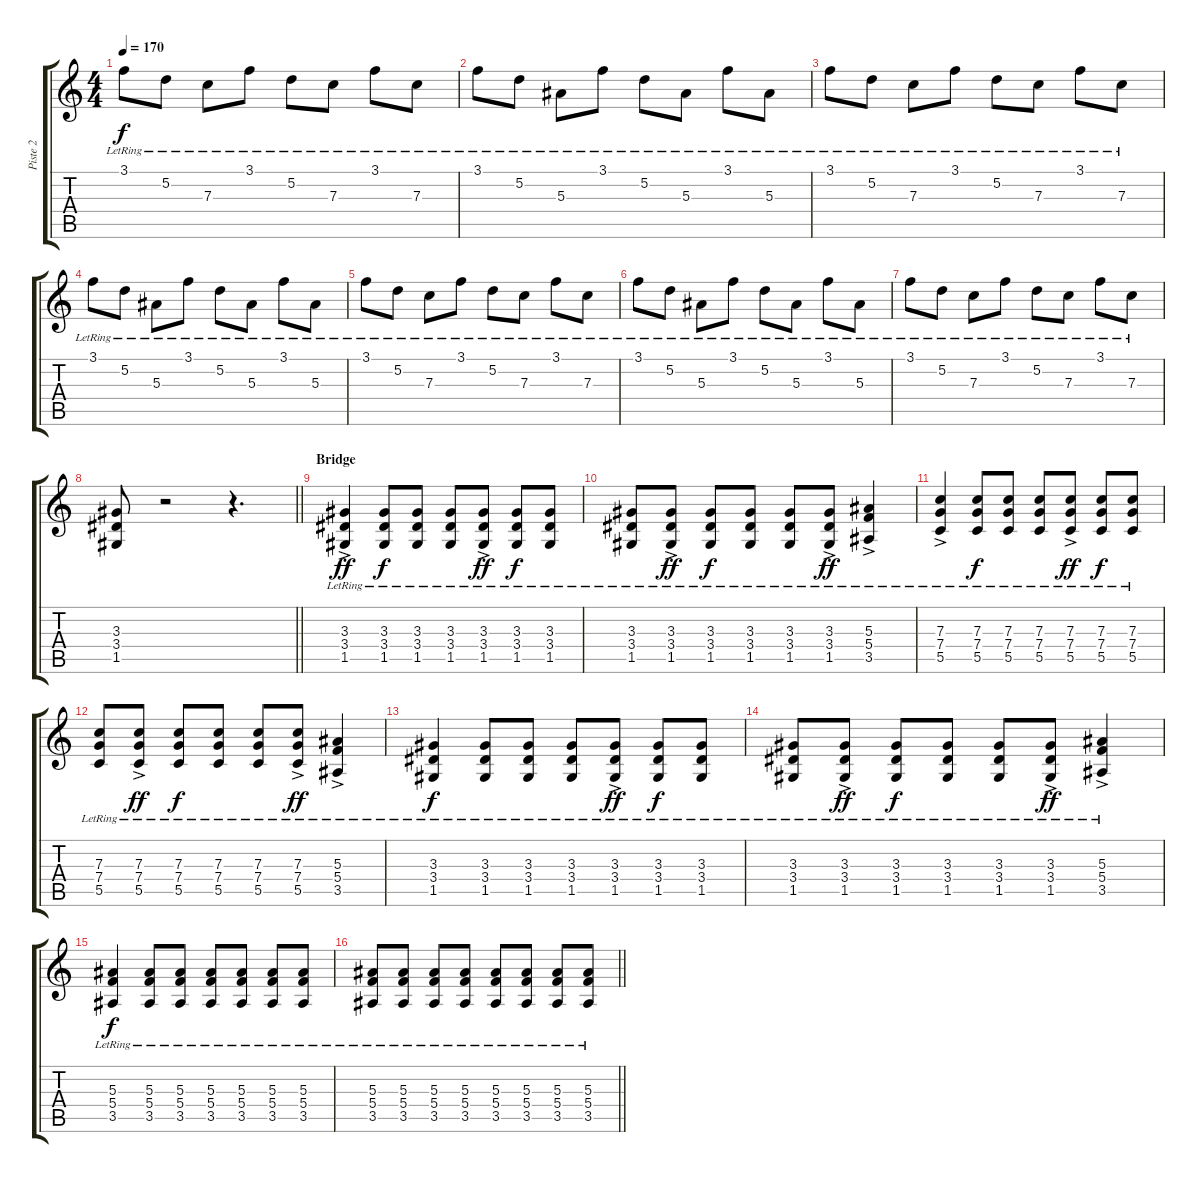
\track ("Piste 2" "Piste 2") {instrument acousticguitarsteel}
\staff {score tabs}
\tuning (D4 A3 F3 C3 G2 C2) {hide}
\ts (4 4)
\tempo 170
\clef g2
\ks c
3.1{lr}.8{dy f} 5.2{lr}.8 7.3{lr}.8 3.1{lr}.8 5.2{lr}.8 7.3{lr}.8 3.1{lr}.8 7.3{lr}.8 |
3.1{lr}.8 5.2{lr}.8 5.3{lr}.8 3.1{lr}.8 5.2{lr}.8 5.3{lr}.8 3.1{lr}.8 5.3{lr}.8 |
3.1{lr}.8 5.2{lr}.8 7.3{lr}.8 3.1{lr}.8 5.2{lr}.8 7.3{lr}.8 3.1{lr}.8 7.3{lr}.8 |
3.1{lr}.8 5.2{lr}.8 5.3{lr}.8 3.1{lr}.8 5.2{lr}.8 5.3{lr}.8 3.1{lr}.8 5.3{lr}.8 |
3.1{lr}.8 5.2{lr}.8 7.3{lr}.8 3.1{lr}.8 5.2{lr}.8 7.3{lr}.8 3.1{lr}.8 7.3{lr}.8 |
3.1{lr}.8 5.2{lr}.8 5.3{lr}.8 3.1{lr}.8 5.2{lr}.8 5.3{lr}.8 3.1{lr}.8 5.3{lr}.8 |
3.1{lr}.8 5.2{lr}.8 7.3{lr}.8 3.1{lr}.8 5.2{lr}.8 7.3{lr}.8 3.1{lr}.8 7.3{lr}.8 |
\barLineRight lightlight
(3.3 3.4 1.5).8 r.2 r.4{d} |
\section ("" "Bridge")
(3.3{ac lr} 3.4{lr} 1.5{lr}).4{dy ff} (3.3{lr} 3.4{lr} 1.5{lr}).8{dy f} (3.3{lr} 3.4{lr} 1.5{lr}).8 (3.3{lr} 3.4{lr} 1.5{lr}).8 (3.3{ac lr} 3.4{lr} 1.5{lr}).8{dy ff} (3.3{lr} 3.4{lr} 1.5{lr}).8{dy f} (3.3{lr} 3.4{lr} 1.5{lr}).8 |
(3.3{lr} 3.4{lr} 1.5{lr}).8 (3.3{ac lr} 3.4{lr} 1.5{lr}).8{dy ff} (3.3{lr} 3.4{lr} 1.5{lr}).8{dy f} (3.3{lr} 3.4{lr} 1.5{lr}).8 (3.3{lr} 3.4{lr} 1.5{lr}).8 (3.3{ac lr} 3.4{lr} 1.5{lr}).8{dy ff} (5.3{ac lr} 5.4{lr} 3.5{lr}).4 |
(7.3{ac lr} 7.4{lr} 5.5{lr}).4 (7.3{lr} 7.4{lr} 5.5{lr}).8{dy f} (7.3{lr} 7.4{lr} 5.5{lr}).8 (7.3{lr} 7.4{lr} 5.5{lr}).8 (7.3{ac lr} 7.4{lr} 5.5{lr}).8{dy ff} (7.3{lr} 7.4{lr} 5.5{lr}).8{dy f} (7.3{lr} 7.4{lr} 5.5{lr}).8 |
(7.3 7.4 5.5{lr}).8 (7.3{ac lr} 7.4{lr} 5.5{lr}).8{dy ff} (7.3{lr} 7.4{lr} 5.5{lr}).8{dy f} (7.3{lr} 7.4{lr} 5.5{lr}).8 (7.3{lr} 7.4{lr} 5.5{lr}).8 (7.3{ac lr} 7.4 5.5).8{dy ff} (5.3 5.4 3.5{ac lr}).4 |
(3.3{lr} 3.4{lr} 1.5{lr}).4{dy f} (3.3{lr} 3.4{lr} 1.5{lr}).8 (3.3{lr} 3.4{lr} 1.5{lr}).8 (3.3{lr} 3.4{lr} 1.5{lr}).8 (3.3{ac lr} 3.4{lr} 1.5{lr}).8{dy ff} (3.3{lr} 3.4{lr} 1.5{lr}).8{dy f} (3.3{lr} 3.4{lr} 1.5{lr}).8 |
(3.3{lr} 3.4{lr} 1.5{lr}).8 (3.3{ac lr} 3.4{lr} 1.5{lr}).8{dy ff} (3.3{lr} 3.4{lr} 1.5{lr}).8{dy f} (3.3{lr} 3.4{lr} 1.5{lr}).8 (3.3{lr} 3.4{lr} 1.5{lr}).8 (3.3{ac lr} 3.4{lr} 1.5{lr}).8{dy ff} (5.3{ac lr} 5.4{lr} 3.5{lr}).4 |
(5.3{lr} 5.4{lr} 3.5{lr}).4{dy f} (5.3{lr} 5.4{lr} 3.5{lr}).8 (5.3{lr} 5.4{lr} 3.5{lr}).8 (5.3{lr} 5.4{lr} 3.5{lr}).8 (5.3{lr} 5.4{lr} 3.5{lr}).8 (5.3{lr} 5.4{lr} 3.5{lr}).8 (5.3{lr} 5.4{lr} 3.5{lr}).8 |
\barLineRight lightlight
(5.3{lr} 5.4{lr} 3.5{lr}).8 (5.3{lr} 5.4{lr} 3.5{lr}).8 (5.3{lr} 5.4{lr} 3.5{lr}).8 (5.3{lr} 5.4{lr} 3.5{lr}).8 (5.3{lr} 5.4{lr} 3.5{lr}).8 (5.3{lr} 5.4{lr} 3.5{lr}).8 (5.3{lr} 5.4{lr} 3.5{lr}).8 (5.3{lr} 5.4{lr} 3.5{lr}).8
